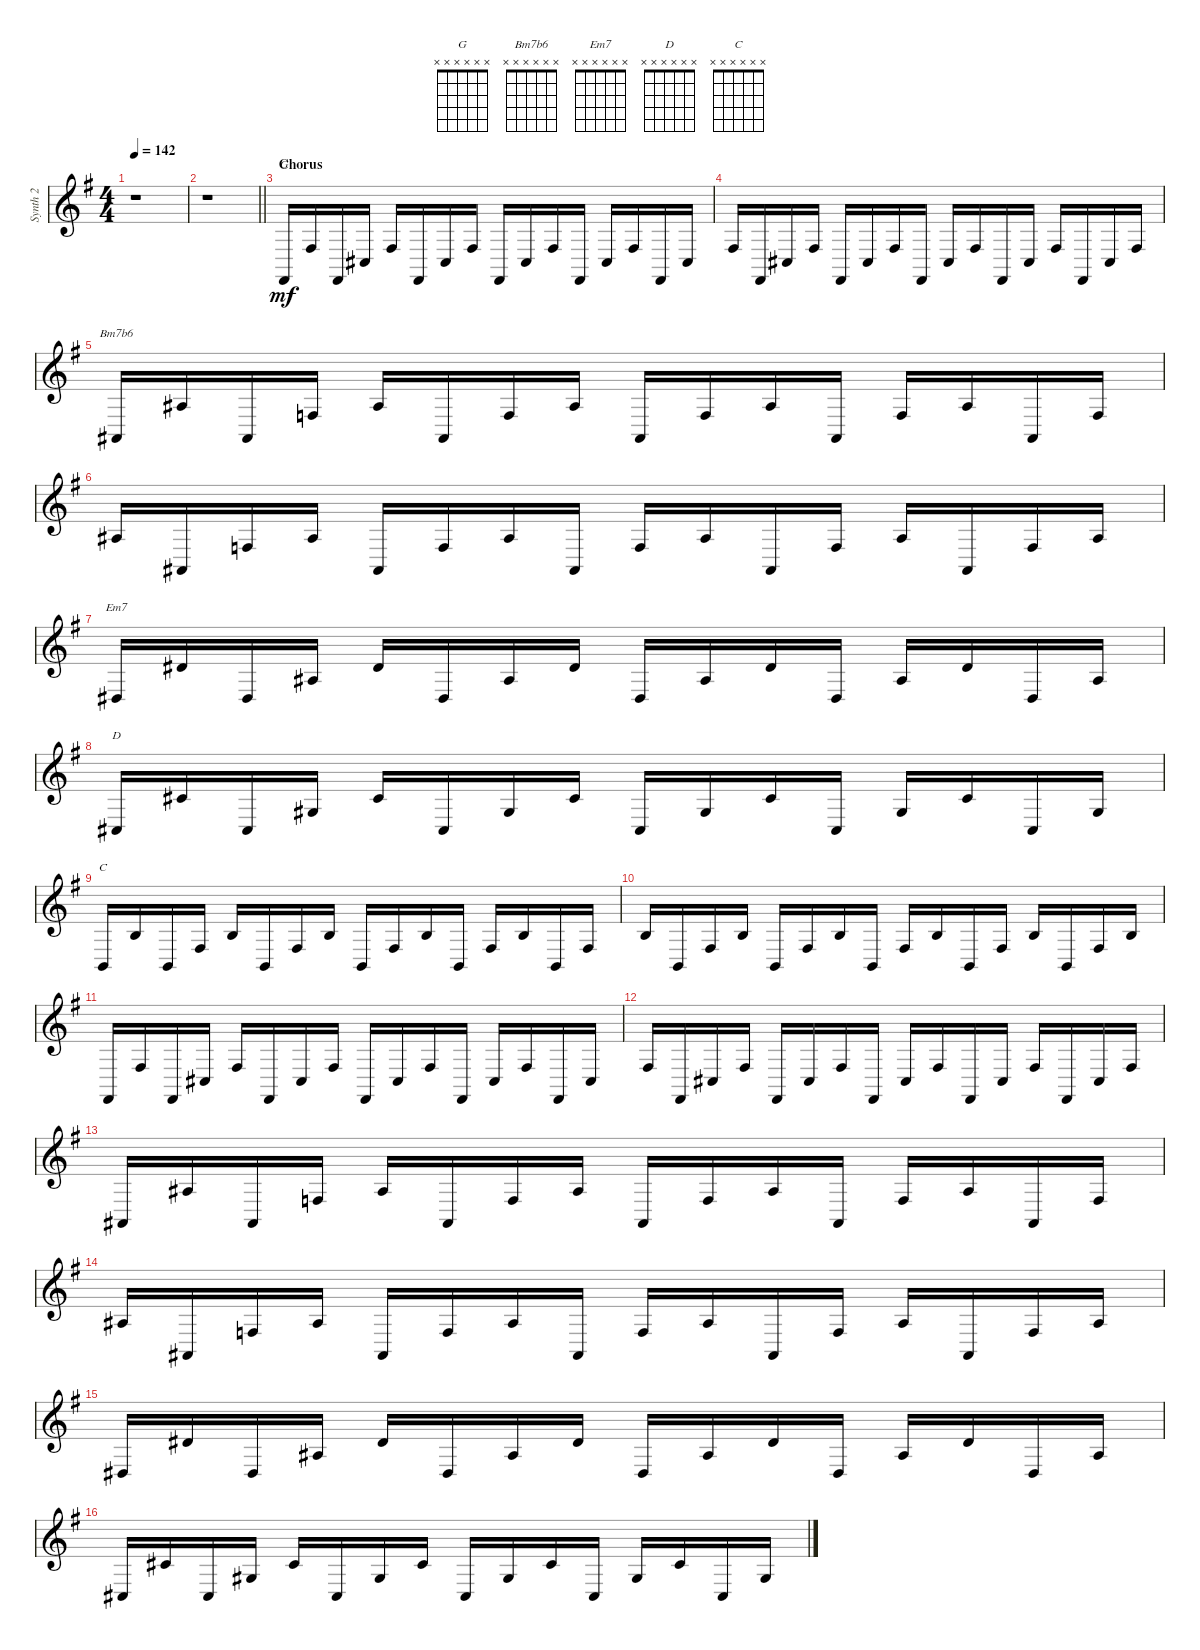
\track ("Synth 2" "Synth 2") {instrument lead2sawtooth}
\staff {score}
\tuning (Eb4 Bb3 Gb3 Db3 Ab2 Eb2) {hide}
\chord ("G" x x x x x x)
\chord ("Bm7b6" x x x x x x)
\chord ("Em7" x x x x x x)
\chord ("D" x x x x x x)
\chord ("C" x x x x x x)
\ts (4 4)
\tempo 142
\clef g2
\ks g
r.1{dy mf} |
\barLineRight lightlight
r.1 |
\section ("" "Chorus")
3.6.16{ch "G"} 5.4.16 3.6.16 5.5.16 5.4.16 3.6.16 5.5.16 5.4.16 3.6.16 5.5.16 5.4.16 3.6.16 5.5.16 5.4.16 3.6.16 5.5.16 |
5.4.16 3.6.16 5.5.16 5.4.16 3.6.16 5.5.16 5.4.16 3.6.16 5.5.16 5.4.16 3.6.16 5.5.16 5.4.16 3.6.16 5.5.16 5.4.16 |
7.6.16{ch "Bm7b6"} 9.4.16 7.6.16 9.5.16 9.4.16 7.6.16 9.5.16 9.4.16 7.6.16 9.5.16 9.4.16 7.6.16 9.5.16 9.4.16 7.6.16 9.5.16 |
9.4.16 7.6.16 9.5.16 9.4.16 7.6.16 9.5.16 9.4.16 7.6.16 9.5.16 9.4.16 7.6.16 9.5.16 9.4.16 7.6.16 9.5.16 9.4.16 |
7.5.16{ch "Em7"} 9.3.16 7.5.16 9.4.16 9.3.16 7.5.16 9.4.16 9.3.16 7.5.16 9.4.16 9.3.16 7.5.16 9.4.16 9.3.16 7.5.16 9.4.16 |
5.5.16{ch "D"} 7.3.16 5.5.16 7.4.16 7.3.16 5.5.16 7.4.16 7.3.16 5.5.16 7.4.16 7.3.16 5.5.16 7.4.16 7.3.16 5.5.16 7.4.16 |
3.5.16{ch "C"} 5.3.16 3.5.16 5.4.16 5.3.16 3.5.16 5.4.16 5.3.16 3.5.16 5.4.16 5.3.16 3.5.16 5.4.16 5.3.16 3.5.16 5.4.16 |
5.3.16 3.5.16 5.4.16 5.3.16 3.5.16 5.4.16 5.3.16 3.5.16 5.4.16 5.3.16 3.5.16 5.4.16 5.3.16 3.5.16 5.4.16 5.3.16 |
3.6.16 5.4.16 3.6.16 5.5.16 5.4.16 3.6.16 5.5.16 5.4.16 3.6.16 5.5.16 5.4.16 3.6.16 5.5.16 5.4.16 3.6.16 5.5.16 |
5.4.16 3.6.16 5.5.16 5.4.16 3.6.16 5.5.16 5.4.16 3.6.16 5.5.16 5.4.16 3.6.16 5.5.16 5.4.16 3.6.16 5.5.16 5.4.16 |
7.6.16 9.4.16 7.6.16 9.5.16 9.4.16 7.6.16 9.5.16 9.4.16 7.6.16 9.5.16 9.4.16 7.6.16 9.5.16 9.4.16 7.6.16 9.5.16 |
9.4.16 7.6.16 9.5.16 9.4.16 7.6.16 9.5.16 9.4.16 7.6.16 9.5.16 9.4.16 7.6.16 9.5.16 9.4.16 7.6.16 9.5.16 9.4.16 |
7.5.16 9.3.16 7.5.16 9.4.16 9.3.16 7.5.16 9.4.16 9.3.16 7.5.16 9.4.16 9.3.16 7.5.16 9.4.16 9.3.16 7.5.16 9.4.16 |
5.5.16 7.3.16 5.5.16 7.4.16 7.3.16 5.5.16 7.4.16 7.3.16 5.5.16 7.4.16 7.3.16 5.5.16 7.4.16 7.3.16 5.5.16 7.4.16
